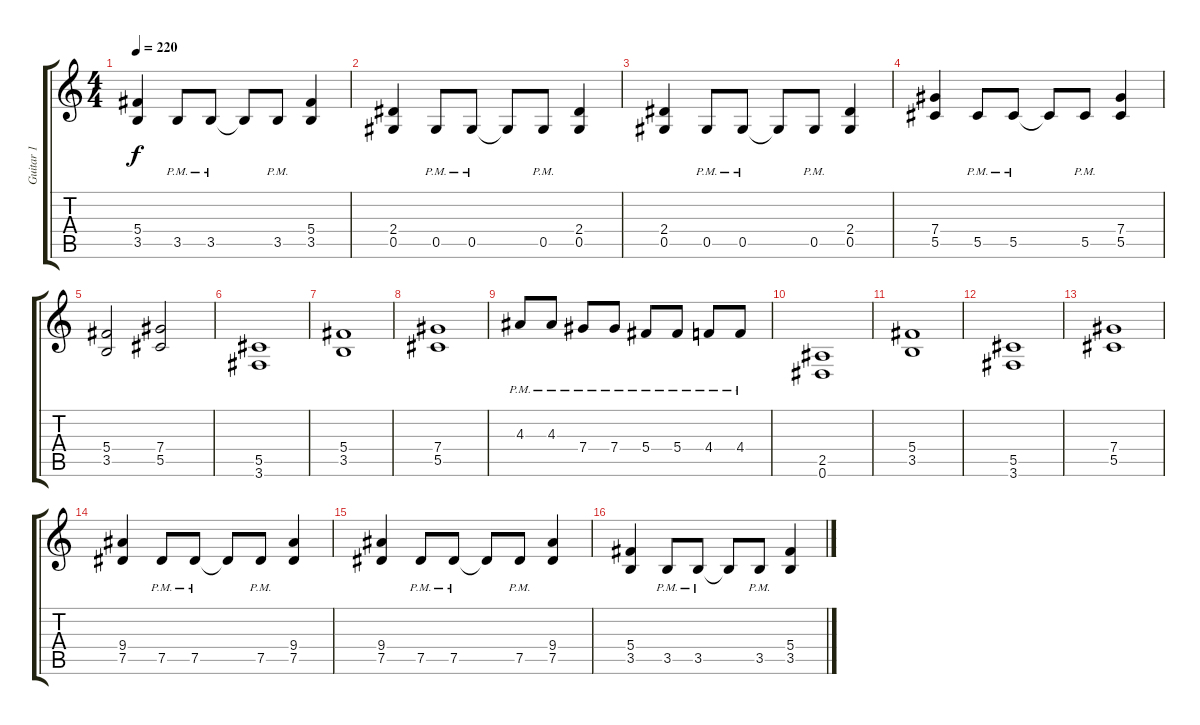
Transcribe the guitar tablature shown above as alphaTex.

\track ("Guitar 1" "Guitar 1") {instrument distortionguitar}
\staff {score tabs}
\tuning (Eb4 Bb3 Gb3 Db3 Ab2 Eb2) {hide}
\ts (4 4)
\tempo 220
\clef g2
\ks c
(5.4 3.5).4{dy f} 3.5{pm}.8 3.5{pm}.8 3.5{t}.8 3.5{pm}.8 (5.4 3.5).4 |
(2.4 0.5).4 0.5{pm}.8 0.5{pm}.8 0.5{t}.8 0.5{pm}.8 (2.4 0.5).4 |
(2.4 0.5).4 0.5{pm}.8 0.5{pm}.8 0.5{t}.8 0.5{pm}.8 (2.4 0.5).4 |
(7.4 5.5).4 5.5{pm}.8 5.5{pm}.8 5.5{t}.8 5.5{pm}.8 (7.4 5.5).4 |
(5.4 3.5).2 (7.4 5.5).2 |
(5.5 3.6).1 |
(5.4 3.5).1 |
(7.4 5.5).1 |
4.3{pm}.8 4.3{pm}.8 7.4{pm}.8 7.4{pm}.8 5.4{pm}.8 5.4{pm}.8 4.4{pm}.8 4.4{pm}.8 |
(2.5 0.6).1 |
(5.4 3.5).1 |
(5.5 3.6).1 |
(7.4 5.5).1 |
(9.4 7.5).4 7.5{pm}.8 7.5{pm}.8 7.5{t}.8 7.5{pm}.8 (9.4 7.5).4 |
(9.4 7.5).4 7.5{pm}.8 7.5{pm}.8 7.5{t}.8 7.5{pm}.8 (9.4 7.5).4 |
(5.4 3.5).4 3.5{pm}.8 3.5{pm}.8 3.5{t}.8 3.5{pm}.8 (5.4 3.5).4
